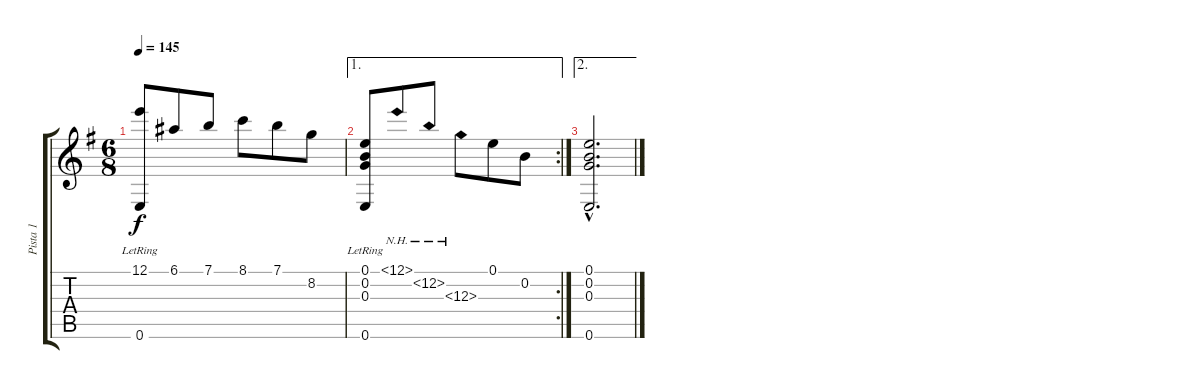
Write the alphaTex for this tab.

\track ("Pista 1" "Pista 1") {instrument acousticguitarnylon}
\staff {score tabs}
\tuning (E4 B3 G3 D3 A2 E2) {hide}
\ts (6 8)
\tempo 145
\clef g2
\ks g
(12.1 0.6{lr}).8{dy f} 6.1.8 7.1.8 8.1.8 7.1.8 8.2.8 |
\ae 1
\rc 2
(0.1 0.2 0.3 0.6{lr}).8 12.1{nh}.8 12.2{nh}.8 12.3{nh}.8 0.1.8 0.2.8 |
\ae 2
(0.1{hac} 0.2{hac} 0.3{hac} 0.6{hac}).2{d}
